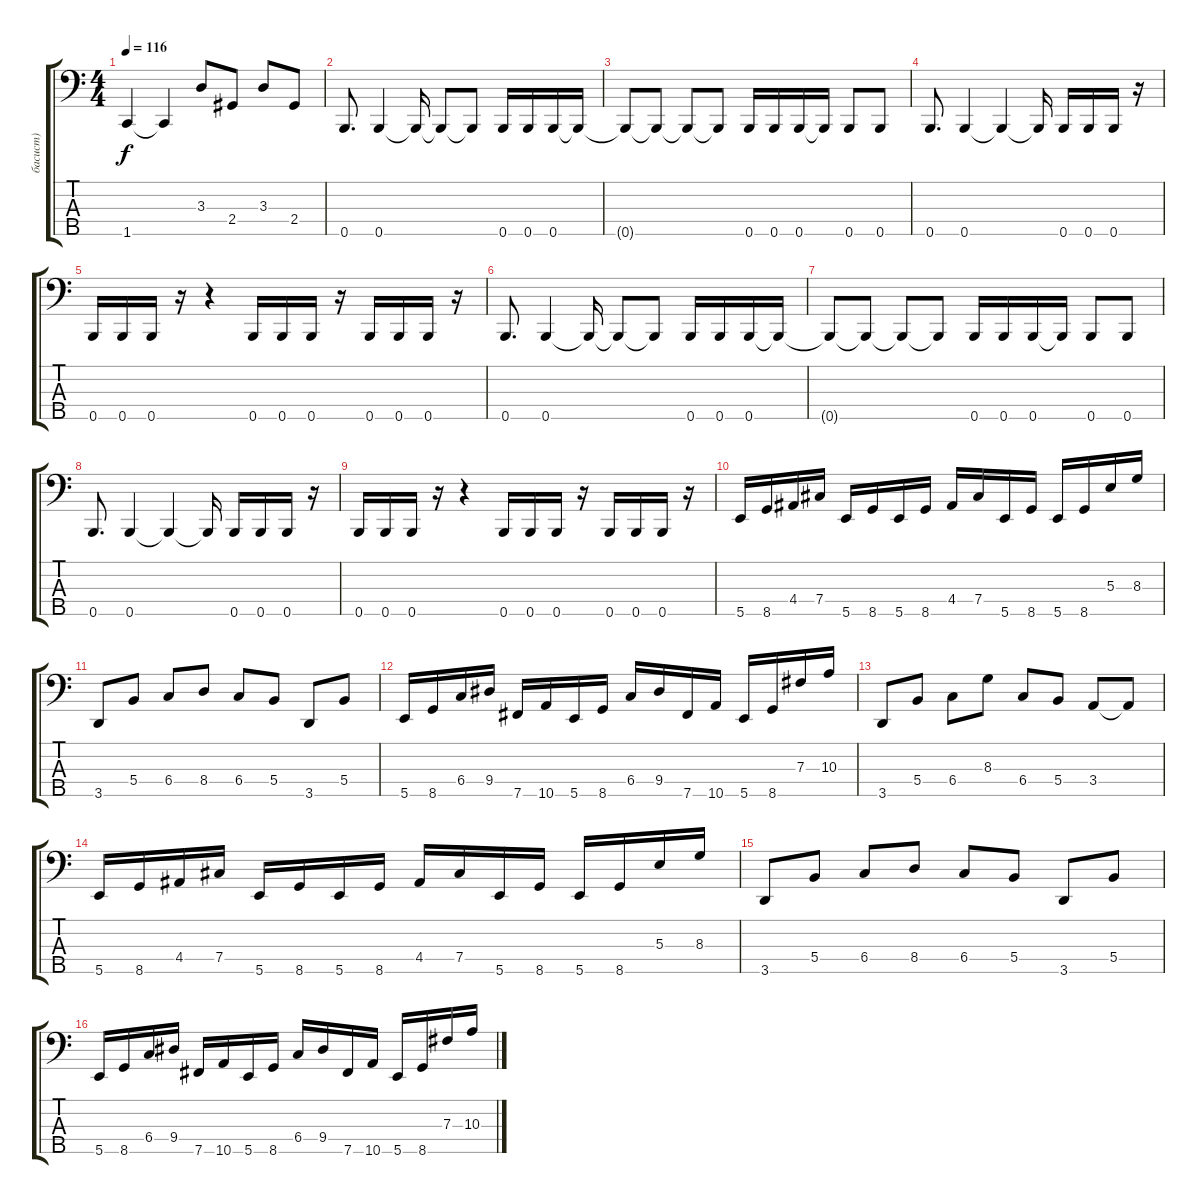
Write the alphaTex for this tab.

\track ("басист)" "басист)") {instrument electricbassfinger}
\staff {score tabs}
\tuning (A2 E2 B1 Gb1 B0) {hide}
\ts (4 4)
\tempo 116
\clef f4
\ks c
1.5{t}.4{dy f} 1.5{t}.4 3.3.8 2.4.8 3.3.8 2.4.8 |
0.5.8{d} 0.5.4 0.5{t}.16 0.5{t}.8 0.5{t}.8 0.5.16 0.5.16 0.5.16 0.5{t}.16 |
0.5{t}.8 0.5{t}.8 0.5{t}.8 0.5{t}.8 0.5.16 0.5.16 0.5.16 0.5{t}.16 0.5.8 0.5.8 |
0.5.8{d} 0.5.4 0.5{t}.4 0.5{t}.16 0.5.16 0.5.16 0.5.16 r.16 |
0.5.16 0.5.16 0.5.16 r.16 r.4 0.5.16 0.5.16 0.5.16 r.16 0.5.16 0.5.16 0.5.16 r.16 |
0.5.8{d} 0.5.4 0.5{t}.16 0.5{t}.8 0.5{t}.8 0.5.16 0.5.16 0.5.16 0.5{t}.16 |
0.5{t}.8 0.5{t}.8 0.5{t}.8 0.5{t}.8 0.5.16 0.5.16 0.5.16 0.5{t}.16 0.5.8 0.5.8 |
0.5.8{d} 0.5.4 0.5{t}.4 0.5{t}.16 0.5.16 0.5.16 0.5.16 r.16 |
0.5.16 0.5.16 0.5.16 r.16 r.4 0.5.16 0.5.16 0.5.16 r.16 0.5.16 0.5.16 0.5.16 r.16 |
5.5.16 8.5.16 4.4.16 7.4.16 5.5.16 8.5.16 5.5.16 8.5.16 4.4.16 7.4.16 5.5.16 8.5.16 5.5.16 8.5.16 5.3.16 8.3.16 |
3.5.8 5.4.8 6.4.8 8.4.8 6.4.8 5.4.8 3.5.8 5.4.8 |
5.5.16 8.5.16 6.4.16 9.4.16 7.5.16 10.5.16 5.5.16 8.5.16 6.4.16 9.4.16 7.5.16 10.5.16 5.5.16 8.5.16 7.3.16 10.3.16 |
3.5.8 5.4.8 6.4.8 8.3.8 6.4.8 5.4.8 3.4.8 3.4{t}.8 |
5.5.16 8.5.16 4.4.16 7.4.16 5.5.16 8.5.16 5.5.16 8.5.16 4.4.16 7.4.16 5.5.16 8.5.16 5.5.16 8.5.16 5.3.16 8.3.16 |
3.5.8 5.4.8 6.4.8 8.4.8 6.4.8 5.4.8 3.5.8 5.4.8 |
5.5.16 8.5.16 6.4.16 9.4.16 7.5.16 10.5.16 5.5.16 8.5.16 6.4.16 9.4.16 7.5.16 10.5.16 5.5.16 8.5.16 7.3.16 10.3.16
